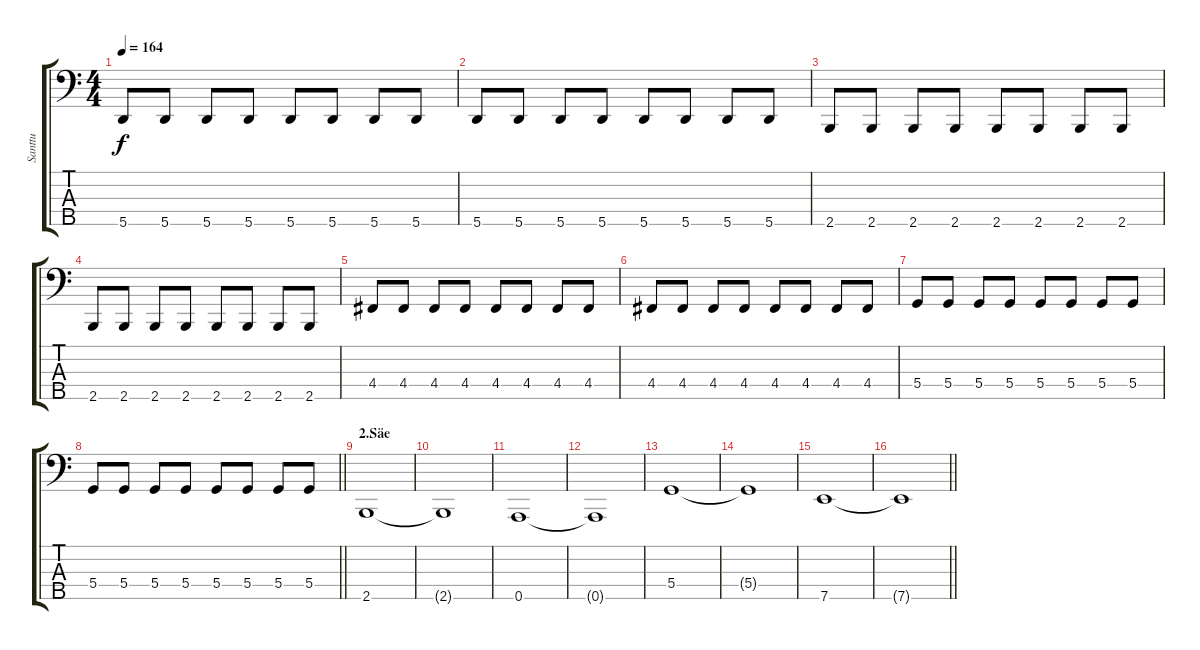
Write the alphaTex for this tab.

\track ("Santtu" "Santtu") {instrument electricbasspick}
\staff {score tabs}
\tuning (G2 D2 A1 D1 A0) {hide}
\ts (4 4)
\tempo 164
\clef f4
\ks c
5.5.8{dy f} 5.5.8 5.5.8 5.5.8 5.5.8 5.5.8 5.5.8 5.5.8 |
5.5.8 5.5.8 5.5.8 5.5.8 5.5.8 5.5.8 5.5.8 5.5.8 |
2.5.8 2.5.8 2.5.8 2.5.8 2.5.8 2.5.8 2.5.8 2.5.8 |
2.5.8 2.5.8 2.5.8 2.5.8 2.5.8 2.5.8 2.5.8 2.5.8 |
4.4.8 4.4.8 4.4.8 4.4.8 4.4.8 4.4.8 4.4.8 4.4.8 |
4.4.8 4.4.8 4.4.8 4.4.8 4.4.8 4.4.8 4.4.8 4.4.8 |
5.4.8 5.4.8 5.4.8 5.4.8 5.4.8 5.4.8 5.4.8 5.4.8 |
\barLineRight lightlight
5.4.8 5.4.8 5.4.8 5.4.8 5.4.8 5.4.8 5.4.8 5.4.8 |
\section ("" "2.Säe")
2.5.1 |
2.5{t}.1 |
0.5.1 |
0.5{t}.1 |
5.4.1 |
5.4{t}.1 |
7.5.1 |
\barLineRight lightlight
7.5{t}.1
